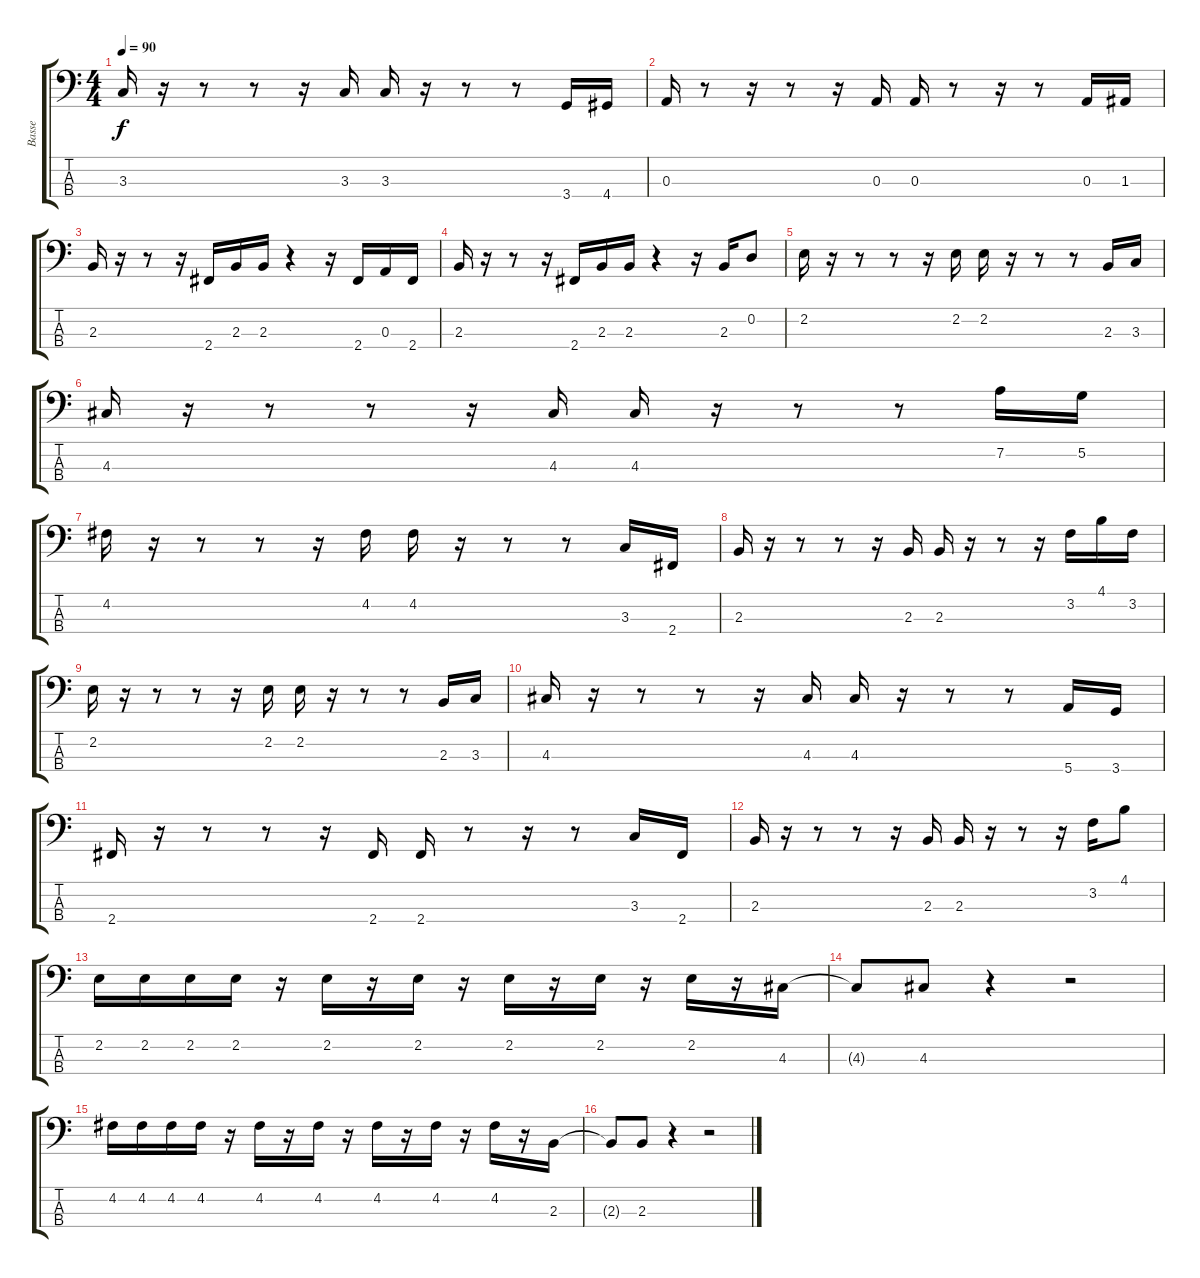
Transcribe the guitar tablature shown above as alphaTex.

\track ("Basse" "Basse") {instrument electricbasspick}
\staff {score tabs}
\tuning (G2 D2 A1 E1) {hide}
\ts (4 4)
\tempo 90
\clef f4
\ks c
3.3.16{dy f} r.16 r.8 r.8 r.16 3.3.16 3.3.16 r.16 r.8 r.8 3.4.16 4.4.16 |
0.3.16 r.8 r.16 r.8 r.16 0.3.16 0.3.16 r.8 r.16 r.8 0.3.16 1.3.16 |
2.3.16 r.16 r.8 r.16 2.4.16 2.3.16 2.3.16 r.4 r.16 2.4.16 0.3.16 2.4.16 |
2.3.16 r.16 r.8 r.16 2.4.16 2.3.16 2.3.16 r.4 r.16 2.3.16 0.2.8 |
2.2.16 r.16 r.8 r.8 r.16 2.2.16 2.2.16 r.16 r.8 r.8 2.3.16 3.3.16 |
4.3.16 r.16 r.8 r.8 r.16 4.3.16 4.3.16 r.16 r.8 r.8 7.2.16 5.2.16 |
4.2.16 r.16 r.8 r.8 r.16 4.2.16 4.2.16 r.16 r.8 r.8 3.3.16 2.4.16 |
2.3.16 r.16 r.8 r.8 r.16 2.3.16 2.3.16 r.16 r.8 r.16 3.2.16 4.1.16 3.2.16 |
2.2.16 r.16 r.8 r.8 r.16 2.2.16 2.2.16 r.16 r.8 r.8 2.3.16 3.3.16 |
4.3.16 r.16 r.8 r.8 r.16 4.3.16 4.3.16 r.16 r.8 r.8 5.4.16 3.4.16 |
2.4.16 r.16 r.8 r.8 r.16 2.4.16 2.4.16 r.8 r.16 r.8 3.3.16 2.4.16 |
2.3.16 r.16 r.8 r.8 r.16 2.3.16 2.3.16 r.16 r.8 r.16 3.2.16 4.1.8 |
2.2.16 2.2.16 2.2.16 2.2.16 r.16 2.2.16 r.16 2.2.16 r.16 2.2.16 r.16 2.2.16 r.16 2.2.16 r.16 4.3.16 |
4.3{t}.8 4.3.8 r.4 r.2 |
4.2.16 4.2.16 4.2.16 4.2.16 r.16 4.2.16 r.16 4.2.16 r.16 4.2.16 r.16 4.2.16 r.16 4.2.16 r.16 2.3.16 |
2.3{t}.8 2.3.8 r.4 r.2
